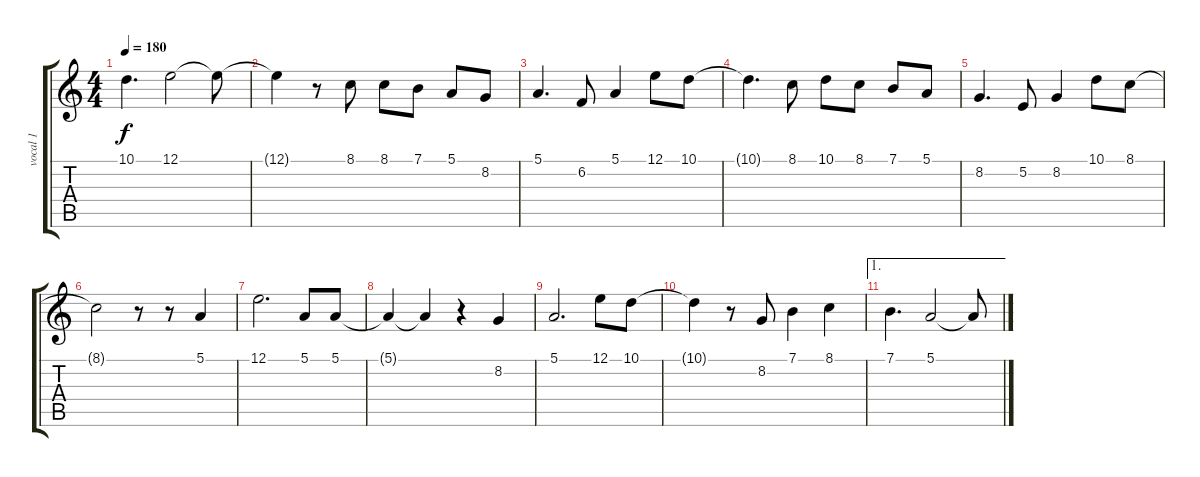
\track ("vocal 1" "vocal 1") {instrument sopranosax}
\staff {score tabs}
\tuning (E4 B3 G3 D3 A2 E2) {hide}
\ts (4 4)
\tempo 180
\clef g2
\ks c
10.1.4{d dy f} 12.1.2 12.1{t}.8 |
12.1{t}.4 r.8 8.1.8 8.1.8 7.1.8 5.1.8 8.2.8 |
5.1.4{d} 6.2.8 5.1.4 12.1.8 10.1.8 |
10.1{t}.4{d} 8.1.8 10.1.8 8.1.8 7.1.8 5.1.8 |
8.2.4{d} 5.2.8 8.2.4 10.1.8 8.1.8 |
8.1{t}.2 r.8 r.8 5.1.4 |
12.1.2{d} 5.1.8 5.1.8 |
5.1{t}.4 5.1{t}.4 r.4 8.2.4 |
5.1.2{d} 12.1.8 10.1.8 |
10.1{t}.4 r.8 8.2.8 7.1.4 8.1.4 |
\ae 1
7.1.4{d} 5.1.2 5.1{t}.8
